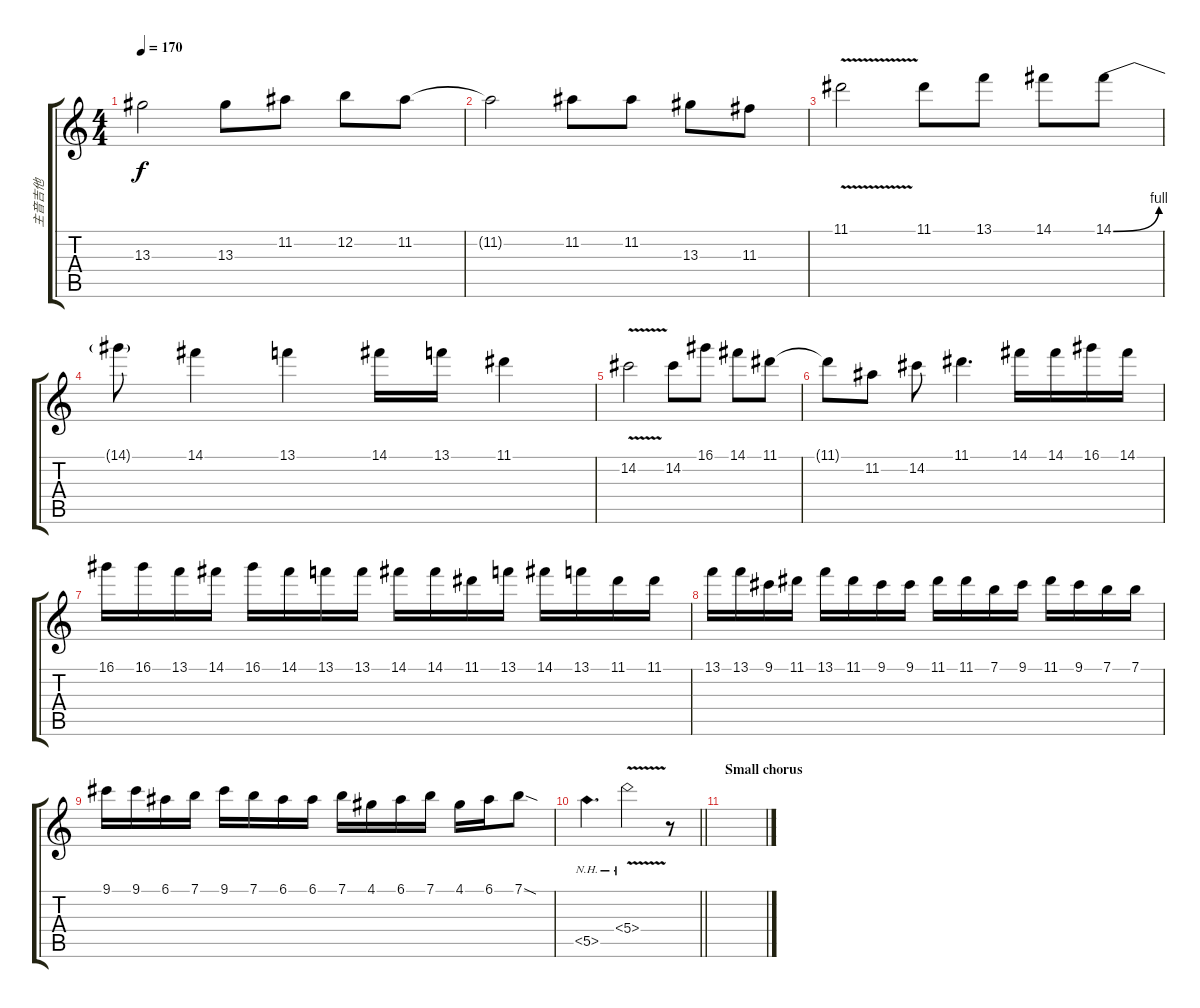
\track ("主音吉他" "主音吉他") {instrument distortionguitar}
\staff {score tabs}
\tuning (E4 B3 G3 D3 A2 E2) {hide}
\ts (4 4)
\tempo 170
\clef g2
\ks c
13.3.2{dy f} 13.3.8 11.2.8 12.2.8 11.2.8 |
11.2{t}.2 11.2.8 11.2.8 13.3.8 11.3.8 |
11.1{v}.2 11.1.8 13.1.8 14.1.8 14.1{be (bend 0 0 60 4)}.8 |
14.1{t}.8 14.1.4 13.1.4 14.1.16 13.1.16 11.1.4 |
14.2{v}.2 14.2.8 16.1.8 14.1.8 11.1.8 |
11.1{t}.8 11.2.8 14.2.8 11.1.4{d} 14.1.16 14.1.16 16.1.16 14.1.16 |
16.1.16 16.1.16 13.1.16 14.1.16 16.1.16 14.1.16 13.1.16 13.1.16 14.1.16 14.1.16 11.1.16 13.1.16 14.1.16 13.1.16 11.1.16 11.1.16 |
13.1.16 13.1.16 9.1.16 11.1.16 13.1.16 11.1.16 9.1.16 9.1.16 11.1.16 11.1.16 7.1.16 9.1.16 11.1.16 9.1.16 7.1.16 7.1.16 |
9.1.16 9.1.16 6.1.16 7.1.16 9.1.16 7.1.16 6.1.16 6.1.16 7.1.16 4.1.16 6.1.16 7.1.16 4.1.16 6.1.16 7.1{sod}.8 |
\barLineRight lightlight
5.5{nh}.4{d} 5.4{nh v}.2 r.8 |
\section ("" "Small chorus")
